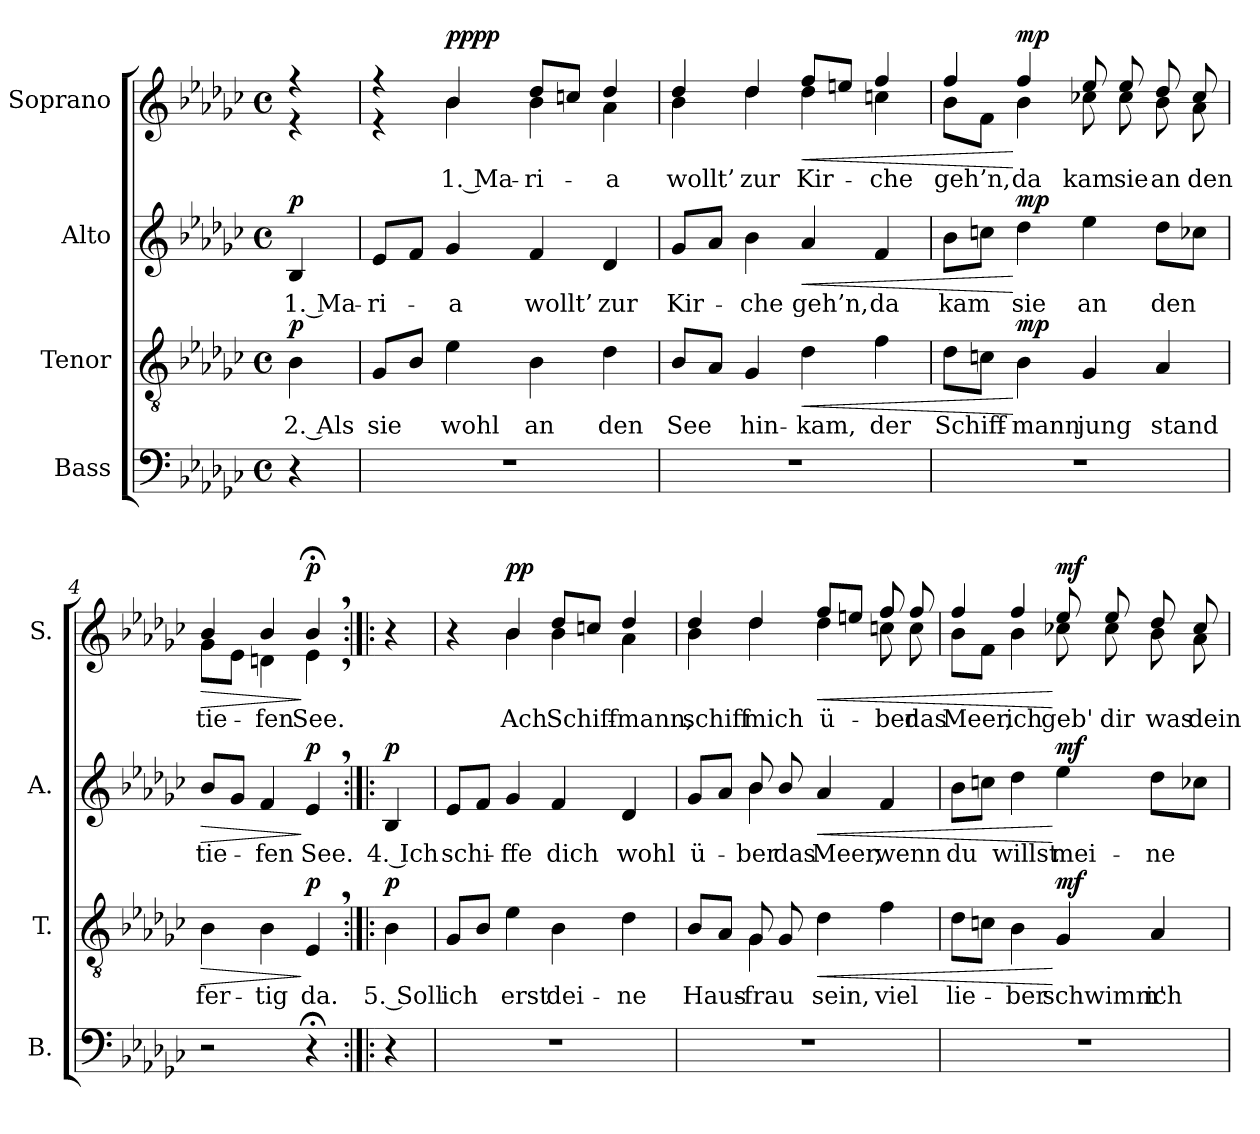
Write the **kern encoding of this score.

**kern	**kern	**text	**dynam	**kern	**text	**dynam	**kern	**text	**dynam
*part4	*part3	*part3	*part3	*part2	*part2	*part2	*part1	*part1	*part1
*staff4	*staff3	*staff3	*staff3	*staff2	*staff2	*staff2	*staff1	*staff1	*staff1
*I"Bass	*I"Tenor	*	*	*I"Alto	*	*	*I"Soprano	*	*
*I'B.	*I'T.	*	*	*I'A.	*	*	*I'S.	*	*
*clefF4	*clefGv2	*	*	*clefG2	*	*	*clefG2	*	*
*k[b-e-a-d-g-c-]	*k[b-e-a-d-g-c-]	*	*	*k[b-e-a-d-g-c-]	*	*	*k[b-e-a-d-g-c-]	*	*
*M4/4	*M4/4	*	*	*M4/4	*	*	*M4/4	*	*
*met(c)	*met(c)	*	*	*met(c)	*	*	*met(c)	*	*
=	=	=	=	=	=	=	=	=	=
!	!	!	!	!	!	!	!LO:TX:a:B:t=Andante con moto	!	!
!	!	!	!	!	!	!	!LO:TX:a:t=S/A	!	!
!	!	!	!	!	!	!	!LO:TX:a:t=a. 2	!	!
!	!	!LO:LY:b	!LO:DY:a	!	!LO:LY:b	!LO:DY:a	!	!	!
*	*	*	*	*	*	*	*^	*	*
4r	4B-\	2. Als	p	4B-/	1. Ma-	p	4r	4r	.	.
=1	=1	=1	=1	=1	=1	=1	=1	=1	=1	=1
!	!	!LO:LY:b	!	!	!LO:LY:b	!	!	!	!	!
1r	8G-/L	sie	.	8e-/L	-ri-	.	4r	4r	.	.
.	8B-/J	.	.	8f/J	.	.	.	.	.	.
!	!	!LO:LY:b	!	!	!LO:LY:b	!	!	!	!LO:LY:b	!LO:DY:a
!	!	!	!	!	!	!	!	!	!	!LO:DY:n=1:b
.	4e-\	wohl	.	4g-/	-a	.	4b-/	4b-\	1. Ma-	pp pp
!	!	!LO:LY:b	!	!	!LO:LY:b	!	!	!	!LO:LY:b	!
.	4B-\	an	.	4f/	wollt’	.	8dd-/L	4b-\	-ri-	.
.	.	.	.	.	.	.	8ccn/J	.	.	.
!	!	!LO:LY:b	!	!	!LO:LY:b	!	!	!	!LO:LY:b	!
.	4d-\	den	.	4d-/	zur	.	4dd-/	4a-\	-a	.
=2	=2	=2	=2	=2	=2	=2	=2	=2	=2	=2
!	!	!LO:LY:b	!	!	!LO:LY:b	!	!	!	!LO:LY:b	!
1r	8B-/L	See	.	8g-/L	Kir-	.	4dd-/	4b-\	wollt’	.
.	8A-/J	.	.	8a-/J	.	.	.	.	.	.
!	!	!LO:LY:b	!	!	!LO:LY:b	!	!	!	!LO:LY:b	!
.	4G-/	hin-	.	4b-\	-che	.	4dd-/	4dd-\	zur	.
!	!	!LO:LY:b	!LO:HP:b	!	!LO:LY:b	!LO:HP:b	!	!	!LO:LY:b	!LO:HP:b
.	4d-\	-kam,	<	4a-/	geh’n,	<	8ff/L	4dd-\	Kir-	<
.	.	.	.	.	.	.	8een/J	.	.	.
!	!	!LO:LY:b	!	!	!LO:LY:b	!	!	!	!LO:LY:b	!
.	4f\	der	.	4f/	da	.	4ff/	4ccn\	-che	.
!!LO:LB:g=z	!!
=3	=3	=3	=3	=3	=3	=3	=3	=3	=3	=3
!	!	!LO:LY:b	!	!	!LO:LY:b	!	!	!	!LO:LY:b	!
1r	8d-\L	Schiff-	.	8b-\L	kam	.	4ff/	8b-\L	geh’n,	.
.	8cn\J	.	.	8ccn\J	.	.	.	8f\J	.	.
!	!	!LO:LY:b	!LO:DY:n=1:a	!	!LO:LY:b	!LO:DY:n=1:a	!	!	!LO:LY:b	!LO:DY:n=1:a
.	4B-\	-mann	[ mp	4dd-\	sie	[ mp	4ff/	4b-\	da	[ mp
!	!	!LO:LY:b	!	!	!LO:LY:b	!	!	!	!LO:LY:b	!
.	4G-/	jung	.	4ee-\	an	.	8ee-/	8cc-X\	kam	.
!	!	!	!	!	!	!	!	!	!LO:LY:b	!
.	.	.	.	.	.	.	8ee-/	8cc-\	sie	.
!	!	!LO:LY:b	!	!	!LO:LY:b	!	!	!	!LO:LY:b	!
.	4A-/	stand	.	8dd-\L	den	.	8dd-/	8b-\	an	.
!	!	!	!	!	!	!	!	!	!LO:LY:b	!
.	.	.	.	8cc-X\J	.	.	8cc-/	8a-\	den	.
=4	=4	=4	=4	=4	=4	=4	=4	=4	=4	=4
!	!	!LO:LY:b	!LO:HP:b	!	!LO:LY:b	!LO:HP:b	!	!	!LO:LY:b	!LO:HP:b
2r	4B-\	fer-	>	8b-/L	tie-	>	4b-/	8g-\L	tie-	>
.	.	.	.	8g-/J	.	.	.	8e-\J	.	.
!	!	!LO:LY:b	!	!	!LO:LY:b	!	!	!	!LO:LY:b	!
.	4B-\	-tig	.	4f/	-fen	.	4b-/	4dn\	-fen	.
!	!	!LO:LY:b	!LO:DY:n=1:a	!	!LO:LY:b	!LO:DY:n=1:a	!	!	!LO:LY:b	!LO:DY:n=1:a
4r;	4E-,/	da.	] p	4e-,/	See.	] p	4b-;<,/	4e-,\	See.	] p
=4X1:|!|:	=4X1:|!|:	=4X1:|!|:	=4X1:|!|:	=4X1:|!|:	=4X1:|!|:	=4X1:|!|:	=4X1:|!|:	=4X1:|!|:	=4X1:|!|:	=4X1:|!|:
!	!	!LO:LY:b	!LO:DY:a	!	!LO:LY:b	!LO:DY:a	!	!	!	!
*	*	*	*	*	*	*	*v	*v	*	*
4r	4B-\	5. Soll	p	4B-/	4. Ich	p	4r	.	.
=5	=5	=5	=5	=5	=5	=5	=5	=5	=5
!	!	!LO:LY:b	!	!	!LO:LY:b	!	!	!	!
*	*	*	*	*	*	*	*^	*	*
1r	8G-/L	ich	.	8e-/L	schi-	.	4r	4ryy	.	.
.	8B-/J	.	.	8f/J	.	.	.	.	.	.
!	!	!LO:LY:b	!	!	!LO:LY:b	!	!	!	!LO:LY:b	!LO:DY:a
.	4e-\	erst	.	4g-/	-ffe	.	4b-/	4b-\	Ach	pp
!	!	!LO:LY:b	!	!	!LO:LY:b	!	!	!	!LO:LY:b	!
.	4B-\	dei-	.	4f/	dich	.	8dd-/L	4b-\	Schiff-	.
.	.	.	.	.	.	.	8ccn/J	.	.	.
!	!	!LO:LY:b	!	!	!LO:LY:b	!	!	!	!LO:LY:b	!
.	4d-\	-ne	.	4d-/	wohl	.	4dd-/	4a-\	-mann,	.
=6	=6	=6	=6	=6	=6	=6	=6	=6	=6	=6
!	!	!LO:LY:b	!	!	!LO:LY:b	!	!	!	!LO:LY:b	!
*	*^	*	*	*^	*	*	*^	*^	*	*
1r	8B-/L	4rfyy	Haus-	.	8g-/L	4rddyy	ü-	.	4dd-/	4b-\	2rddyy	2rgyy	schiff	.
.	8A-/J	.	.	.	8a-/J	.	.	.	.	.	.	.	.	.
!	!	!	!LO:LY:b	!	!	!	!LO:LY:b	!	!	!	!	!	!LO:LY:b	!
.	8G-/	4G-\	-frau	.	8b-/	4b-\	-ber	.	4dd-/	4dd-\	.	.	mich	.
!	!	!	!	!	!	!	!LO:LY:b	!	!	!	!	!	!	!
.	8G-/	.	.	.	8b-/	.	das	.	.	.	.	.	.	.
!	!	!	!LO:LY:b	!LO:HP:b	!	!	!LO:LY:b	!LO:HP:b	!	!	!	!	!LO:LY:b	!LO:HP:b
.	4d-\	2ryy	sein,	<	4a-/	2rddyy	Meer,	<	8ff/L	4dd-\	4rffyy	4rgyy	ü-	<
.	.	.	.	.	.	.	.	.	8een/J	.	.	.	.	.
!	!	!	!LO:LY:b	!	!	!	!LO:LY:b	!	!	!	!	!	!LO:LY:b	!
.	4f\	.	viel	.	4f/	.	wenn	.	4ff/	4ccn\	8ff/	8cc\	-ber	.
!	!	!	!	!	!	!	!	!	!	!	!	!	!LO:LY:b	!
.	.	.	.	.	.	.	.	.	.	.	8ff/	8cc\	das	.
*	*v	*v	*	*	*	*	*	*	*	*	*	*	*	*
*	*	*	*	*v	*v	*	*	*	*	*	*	*	*
!!LO:LB:g=z
=7	=7	=7	=7	=7	=7	=7	=7	=7	=7	=7	=7	=7
!	!	!LO:LY:b	!	!	!LO:LY:b	!	!	!	!	!	!LO:LY:b	!
*	*	*	*	*	*	*	*	*v	*v	*v	*	*
1r	8d-\L	lie-	.	8b-\L	du	.	4ff/	8b-\L	Meer,	.
.	8cn\J	.	.	8ccn\J	.	.	.	8f\J	.	.
!	!	!LO:LY:b	!	!	!LO:LY:b	!	!	!	!LO:LY:b	!
.	4B-\	-ber	.	4dd-\	willst	.	4ff/	4b-\	ich	.
!	!	!LO:LY:b	!LO:DY:n=1:a	!	!LO:LY:b	!LO:DY:n=1:a	!	!	!LO:LY:b	!LO:DY:n=1:a
.	4G-/	schwimm'	[ mf	4ee-\	mei-	[ mf	8ee-/	8cc-X\	geb'	[ mf
!	!	!	!	!	!	!	!	!	!LO:LY:b	!
.	.	.	.	.	.	.	8ee-/	8cc-\	dir	.
!	!	!LO:LY:b	!	!	!LO:LY:b	!	!	!	!LO:LY:b	!
.	4A-/	ich	.	8dd-\L	-ne	.	8dd-/	8b-\	was	.
!	!	!	!	!	!	!	!	!	!LO:LY:b	!
.	.	.	.	8cc-X\J	.	.	8cc-/	8a-\	dein	.
*	*	*	*	*	*	*	*v	*v	*	*
=	=	=	=	=	=	=	=	=	=
*-	*-	*-	*-	*-	*-	*-	*-	*-	*-
